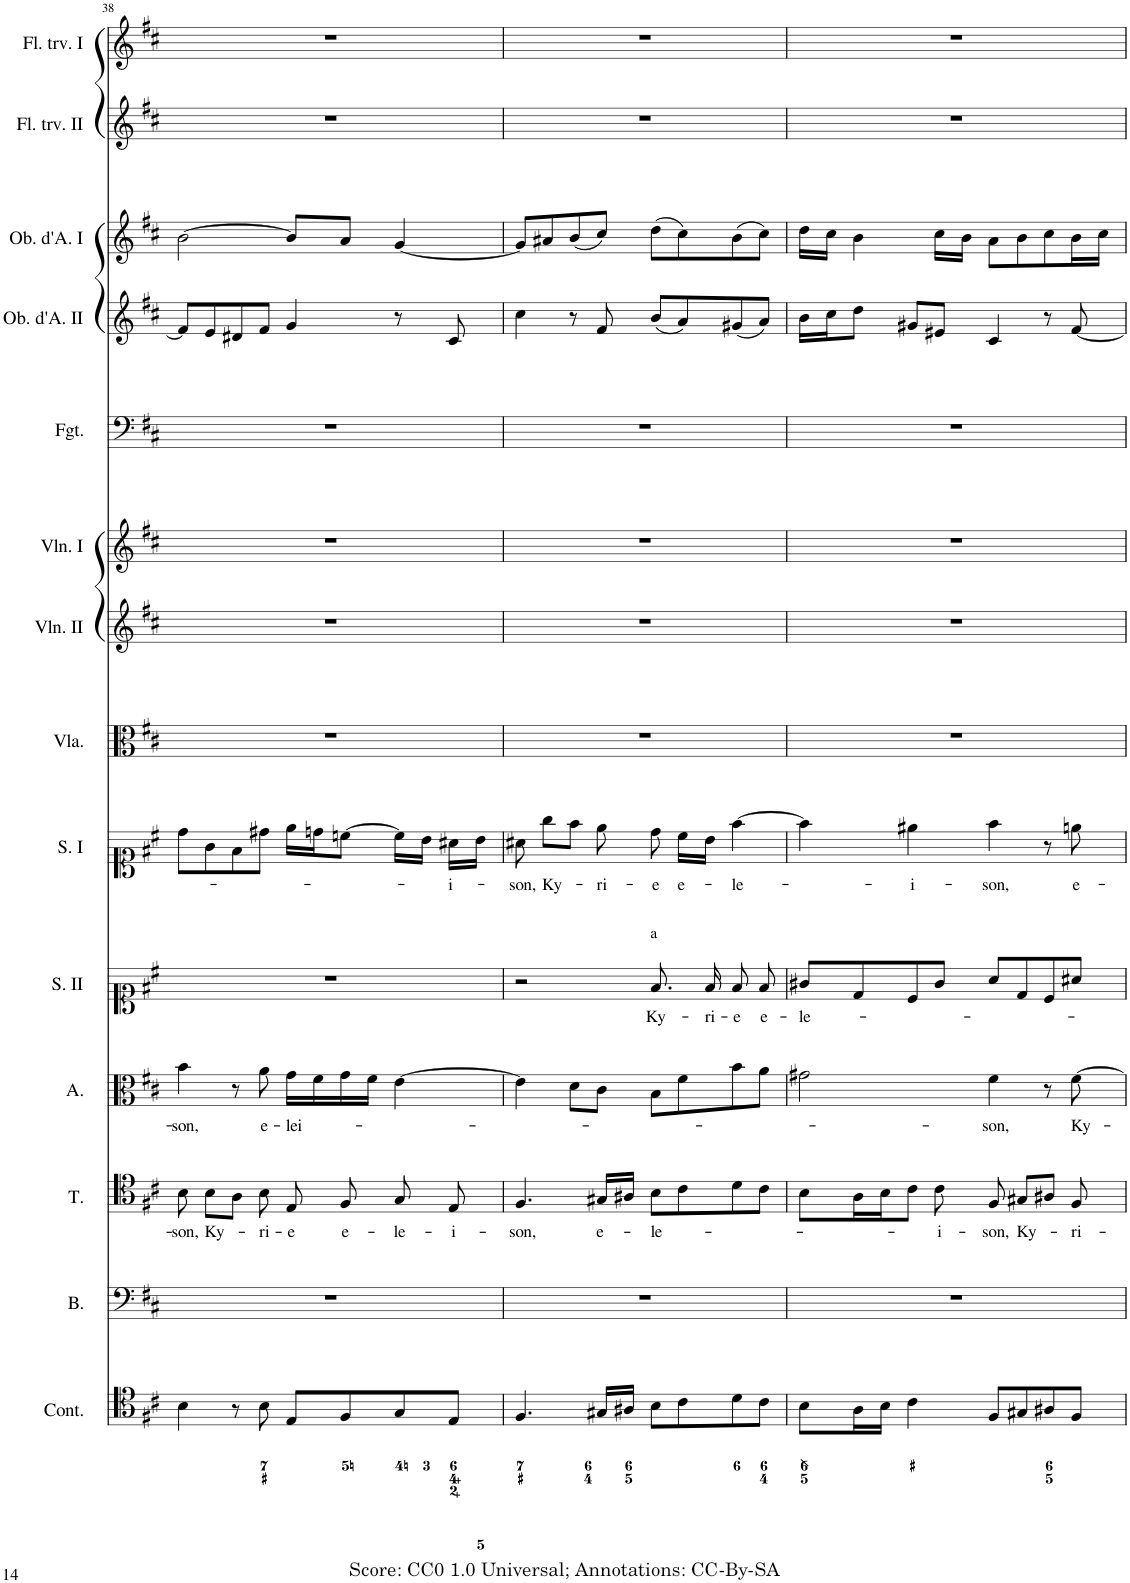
**kern	**kern	**kern	**kern	**text	**kern	**text	**kern	**text	**kern	**text	**kern	**kern	**kern	**kern	**kern	**kern	**kern	**kern
*part15	*part14	*part13	*part12	*part12	*part11	*part11	*part10	*part10	*part9	*part9	*part8	*part7	*part6	*part5	*part4	*part3	*part2	*part1
*staff15	*staff14	*staff13	*staff12	*staff12	*staff11	*staff11	*staff10	*staff10	*staff9	*staff9	*staff8	*staff7	*staff6	*staff5	*staff4	*staff3	*staff2	*staff1
*I"Continuo	*I"Continuo	*I"Basso	*I"Tenore	*	*I"Alto	*	*I"Soprano II	*	*I"Soprano I	*	*I"Viola	*I"Violino II	*I"Violino I	*I"Fagotto	*I"Oboe d'Amore II	*I"Oboe d'Amore I	*I"Flauto traverso II	*I"Flauto traverso I
*I'Cont.	*I'Cont.	*I'B.	*I'T.	*	*I'A.	*	*I'S. II	*	*I'S. I	*	*I'Vla.	*I'Vln. II	*I'Vln. I	*I'Fgt.	*I'Ob. d'A. II	*I'Ob. d'A. I	*I'Fl. trv. II	*I'Fl. trv. I
!!LO:PB:g=z
*clefC4	*clefC4	*clefF4	*clefC4	*	*clefC3	*	*clefC1	*	*clefC1	*	*clefC3	*clefG2	*clefG2	*clefF4	*clefG2	*clefG2	*clefG2	*clefG2
*k[f#c#]	*k[f#c#]	*k[f#c#]	*k[f#c#]	*	*k[f#c#]	*	*k[f#c#]	*	*k[f#c#]	*	*k[f#c#]	*k[f#c#]	*k[f#c#]	*k[f#c#]	*k[f#c#]	*k[f#c#]	*k[f#c#]	*k[f#c#]
*M4/4	*M4/4	*M4/4	*M4/4	*	*M4/4	*	*M4/4	*	*M4/4	*	*M4/4	*M4/4	*M4/4	*M4/4	*M4/4	*M4/4	*M4/4	*M4/4
*met(c)	*met(c)	*met(c)	*met(c)	*	*met(c)	*	*met(c)	*	*met(c)	*	*met(c)	*met(c)	*met(c)	*met(c)	*met(c)	*met(c)	*met(c)	*met(c)
=38	=38	=38	=38	=38	=38	=38	=38	=38	=38	=38	=38	=38	=38	=38	=38	=38	=38	=38
!	!	!	!	!LO:LY:b	!	!LO:LY:b	!	!	!	!	!	!	!	!	!	!	!	!
4B	4B\	1r	8B\	-son,	4b\	-son,	1r	.	8dd\L	.	1r	1r	1r	1r	8f#/L]	[2b\	1r	1r
!	!	!	!	!LO:LY:b	!	!	!	!	!	!	!	!	!	!	!	!	!	!
.	.	.	8B\L	Ky-	.	.	.	.	8g\	.	.	.	.	.	8e/	.	.	.
8r	8r	.	8A\J	.	8r	.	.	.	8f#\	.	.	.	.	.	8d#X/	.	.	.
!	!	!	!	!LO:LY:b	!	!LO:LY:b	!	!	!	!	!	!	!	!	!	!	!	!
8B	8B\	.	8B\	-ri-	8a\	e-	.	.	8dd#X\J	.	.	.	.	.	8f#/J	.	.	.
!	!	!	!	!LO:LY:b	!	!LO:LY:b	!	!	!	!	!	!	!	!	!	!	!	!
8E/L	8E/L	.	8E/	-e	16g\LL	-lei-	.	.	16ee\LL	.	.	.	.	.	4g/	8b/L]	.	.
.	.	.	.	.	16f#\	.	.	.	16ddn\J	.	.	.	.	.	.	.	.	.
!	!	!	!	!LO:LY:b	!	!	!	!	!	!	!	!	!	!	!	!	!	!
8F#/J	8F#/	.	8F#/	e-	16g\	.	.	.	[8ccn\J	.	.	.	.	.	.	8a/J	.	.
.	.	.	.	.	16f#\JJ	.	.	.	.	.	.	.	.	.	.	.	.	.
!	!	!	!	!LO:LY:b	!	!	!	!	!	!	!	!	!	!	!	!	!	!
8G/L	8G/	.	8G/	-le-	[4e\	.	.	.	16cc\LL]	.	.	.	.	.	8r	[4g/	.	.
.	.	.	.	.	.	.	.	.	16b\JJ	.	.	.	.	.	.	.	.	.
!	!	!	!	!LO:LY:b	!	!	!	!	!	!LO:LY:b	!	!	!	!	!	!	!	!
8E/J	8E/J	.	8E/	-i-	.	.	.	.	16a#X\LL	-i-	.	.	.	.	8c#/	.	.	.
.	.	.	.	.	.	.	.	.	16b\JJ	.	.	.	.	.	.	.	.	.
=39	=39	=39	=39	=39	=39	=39	=39	=39	=39	=39	=39	=39	=39	=39	=39	=39	=39	=39
!	!	!	!	!LO:LY:b	!	!	!	!	!	!LO:LY:b	!	!	!	!	!	!	!	!
4.F#	4.F#/	1r	4.F#/	-son,	4e\]	.	2r	.	8a#X\	-son,	1r	1r	1r	1r	4cc#\	8g/L]	1r	1r
!	!	!	!	!	!	!	!	!	!	!LO:LY:b	!	!	!	!	!	!	!	!
.	.	.	.	.	.	.	.	.	8gg\L	Ky-	.	.	.	.	.	8a#X/	.	.
.	.	.	.	.	8d\L	.	.	.	8ff#\J	.	.	.	.	.	8r	(8b/	.	.
!	!	!	!	!LO:LY:b	!	!	!	!	!	!LO:LY:b	!	!	!	!	!	!	!	!
16G#X/LL	16G#X/LL	.	16G#X/LL	e-	8c#\J	.	.	.	8ee\	-ri-	.	.	.	.	8f#/	8cc#/J)	.	.
16A#X/JJ	16A#X/JJ	.	16A#X/JJ	.	.	.	.	.	.	.	.	.	.	.	.	.	.	.
!	!	!	!	!	!	!	!LO:TX:a:t=a	!	!	!	!	!	!	!	!	!	!	!
!	!	!	!	!LO:LY:b	!	!	!	!LO:LY:b	!	!LO:LY:b	!	!	!	!	!	!	!	!
8B\L	8B\L	.	8B\L	-le-	8B\L	.	8.f#/	Ky-	8dd\	-e	.	.	.	.	(8b/L	(8dd\L	.	.
!	!	!	!	!	!	!	!	!	!	!LO:LY:b	!	!	!	!	!	!	!	!
8c#\J	8c#\	.	8c#\	.	8f#\	.	.	.	16cc#\LL	e-	.	.	.	.	8a/)	8cc#\)	.	.
!	!	!	!	!	!	!	!	!LO:LY:b	!	!	!	!	!	!	!	!	!	!
.	.	.	.	.	.	.	16f#/	-ri-	16b\JJ	.	.	.	.	.	.	.	.	.
!	!	!	!	!	!	!	!	!LO:LY:b	!	!LO:LY:b	!	!	!	!	!	!	!	!
8d\L	8d\	.	8d\	.	8b\	.	8f#/	-e	[4ff#\	-le-	.	.	.	.	(8g#X/	(8b\	.	.
!	!	!	!	!	!	!	!	!LO:LY:b	!	!	!	!	!	!	!	!	!	!
8c#\J	8c#\J	.	8c#\J	.	8a\J	.	8f#/	e-	.	.	.	.	.	.	8a/J)	8cc#\J)	.	.
=40	=40	=40	=40	=40	=40	=40	=40	=40	=40	=40	=40	=40	=40	=40	=40	=40	=40	=40
!	!	!	!	!	!	!	!	!LO:LY:b	!	!	!	!	!	!	!	!	!	!
8B\L	8B\L	1r	8B\L	.	2g#X\	.	8g#X/L	-le-	4ff#\]	.	1r	1r	1r	1r	16b\LL	16dd\LL	1r	1r
.	.	.	.	.	.	.	.	.	.	.	.	.	.	.	16cc#\J	16cc#\JJ	.	.
16A\L	16A\L	.	16A\L	.	.	.	8d/	.	.	.	.	.	.	.	8dd\J	4b\	.	.
16B\JJ	16B\JJ	.	16B\J	.	.	.	.	.	.	.	.	.	.	.	.	.	.	.
!	!	!	!	!	!	!	!	!	!	!LO:LY:b	!	!	!	!	!	!	!	!
4c#	4c#\	.	8c#\J	.	.	.	8c#/	.	4ee#X\	-i-	.	.	.	.	8g#X/L	.	.	.
!	!	!	!	!LO:LY:b	!	!	!	!	!	!	!	!	!	!	!	!	!	!
.	.	.	8c#\	-i-	.	.	8g#/J	.	.	.	.	.	.	.	8e#X/J	16cc#\LL	.	.
.	.	.	.	.	.	.	.	.	.	.	.	.	.	.	.	16b\JJ	.	.
!	!	!	!	!LO:LY:b	!	!LO:LY:b	!	!	!	!LO:LY:b	!	!	!	!	!	!	!	!
8F#/L	8F#/L	.	8F#/	-son,	4f#\	-son,	8a/L	.	4ff#\	-son,	.	.	.	.	4c#/	8a\L	.	.
!	!	!	!	!LO:LY:b	!	!	!	!	!	!	!	!	!	!	!	!	!	!
8G#X/J	8G#X/	.	8G#X/L	Ky-	.	.	8d/	.	.	.	.	.	.	.	.	8b\	.	.
8A#X/L	8A#X/	.	8A#X/J	.	8r	.	8c#/	.	8r	.	.	.	.	.	8r	8cc#\	.	.
!	!	!	!	!LO:LY:b	!	!LO:LY:b	!	!	!	!LO:LY:b	!	!	!	!	!	!	!	!
8F#/J	8F#/J	.	8F#/	-ri-	[8f#\	Ky-	8a#X/J	.	8een\	e-	.	.	.	.	[8f#/	16b\L	.	.
.	.	.	.	.	.	.	.	.	.	.	.	.	.	.	.	16cc#\JJ	.	.
=	=	=	=	=	=	=	=	=	=	=	=	=	=	=	=	=	=	=
*-	*-	*-	*-	*-	*-	*-	*-	*-	*-	*-	*-	*-	*-	*-	*-	*-	*-	*-
